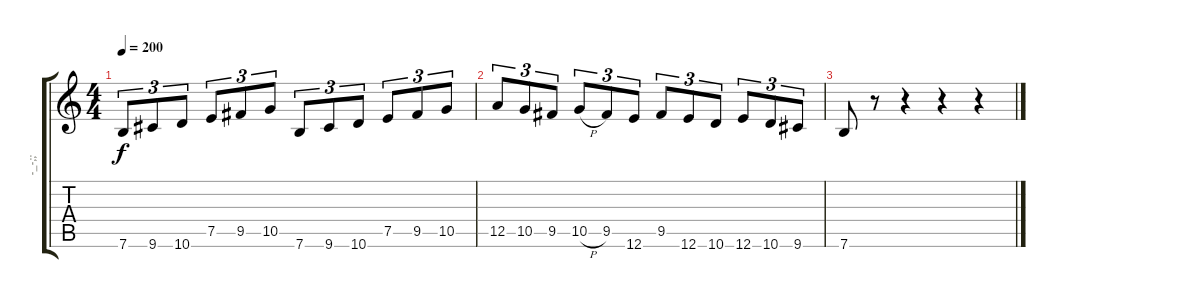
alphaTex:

\track ("-_-;;" "-_-;;") {instrument overdrivenguitar}
\staff {score tabs}
\tuning (E4 B3 G3 D3 A2 E2) {hide}
\ts (4 4)
\tempo 200
\clef g2
\ks c
7.6.8{tu (3 2) dy f} 9.6.8{tu (3 2)} 10.6.8{tu (3 2)} 7.5.8{tu (3 2)} 9.5.8{tu (3 2)} 10.5.8{tu (3 2)} 7.6.8{tu (3 2)} 9.6.8{tu (3 2)} 10.6.8{tu (3 2)} 7.5.8{tu (3 2)} 9.5.8{tu (3 2)} 10.5.8{tu (3 2)} |
12.5.8{tu (3 2)} 10.5.8{tu (3 2)} 9.5.8{tu (3 2)} 10.5{h}.8{tu (3 2)} 9.5.8{tu (3 2)} 12.6.8{tu (3 2)} 9.5.8{tu (3 2)} 12.6.8{tu (3 2)} 10.6.8{tu (3 2)} 12.6.8{tu (3 2)} 10.6.8{tu (3 2)} 9.6.8{tu (3 2)} |
7.6.8 r.8 r.4 r.4 r.4
